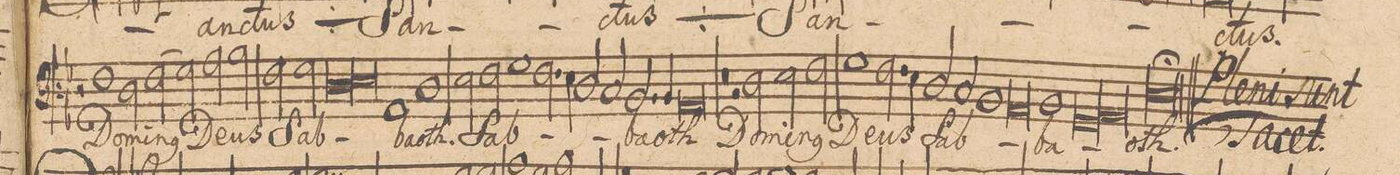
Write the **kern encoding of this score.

**kern	**text
*I"BASSVS.	*
*clefF3	*
*k[b-]	*
*met(C|)	*
*M2/1	*
2r	.
1A\	Do-
=21-	=21-
2F\	-mi-
(2A\	-n(us)
2B-\)	.
=22-	=22-
2c\	De-
2d\	-us
2A\	Sab-
2B-\	.
=23-	=23-
*lig	*
1F	.
1G	.
*Xlig	*
=24-	=24-
1C	-ba-
1F	-oth.
=25-	=25-
2G\	Sab-
2A\	.
1B-	.
=26-	=26-
2.A\	.
4G\	.
2F/	.
2E/	.
=27-	=27-
2.D/	.
4D/	-ba-
0C	-oth
=28-	=28-
0r	.
=29-	=29-
2r	.
2F\	Do-
=30-	=30-
2G\	-mi-
2A\	-n(us)
1B-	De-
=31-	=31-
2.A\	.
4G\	-us
2F/	Sab-
2E/	.
=32-	=32-
1D	.
0C	.
=33-	=33-
1D	-ba-
=34-	=34-
*lig	*
1BB-	.
1C	.
*Xlig	*
=35-	=35-
0Fl;	-oth.
=36||	=36||
*M2/1	*
*met(C|)	*
0ryy	.
=37-	=37-
0ryy	.
=38-	=38-
0ryy	.
=39-	=39-
0ryy	.
=40-	=40-
0ryy	.
=41-	=41-
0ryy	.
=42-	=42-
0ryy	.
=43-	=43-
0ryy	.
=44-	=44-
0ryy	.
=45-	=45-
0ryy	.
=46-	=46-
0ryy	.
=47-	=47-
0ryy	.
=48-	=48-
0ryy	.
=49-	=49-
0ryy	.
=50-	=50-
0ryy	.
=51-	=51-
0ryy	.
=52-	=52-
0ryy	.
=53-	=53-
0ryy	.
=54-	=54-
0ryy	.
=55-	=55-
0ryy	.
=56-	=56-
0ryy	.
=57-	=57-
0ryy	.
=58-	=58-
0ryy	.
=59-	=59-
0ryy	.
=60-	=60-
0ryy	.
=61-	=61-
0ryy	.
=62-	=62-
0ryy	.
=63-	=63-
0ryy	.
=64-	=64-
0ryy	.
=65-	=65-
0ryy	.
*-	*-
